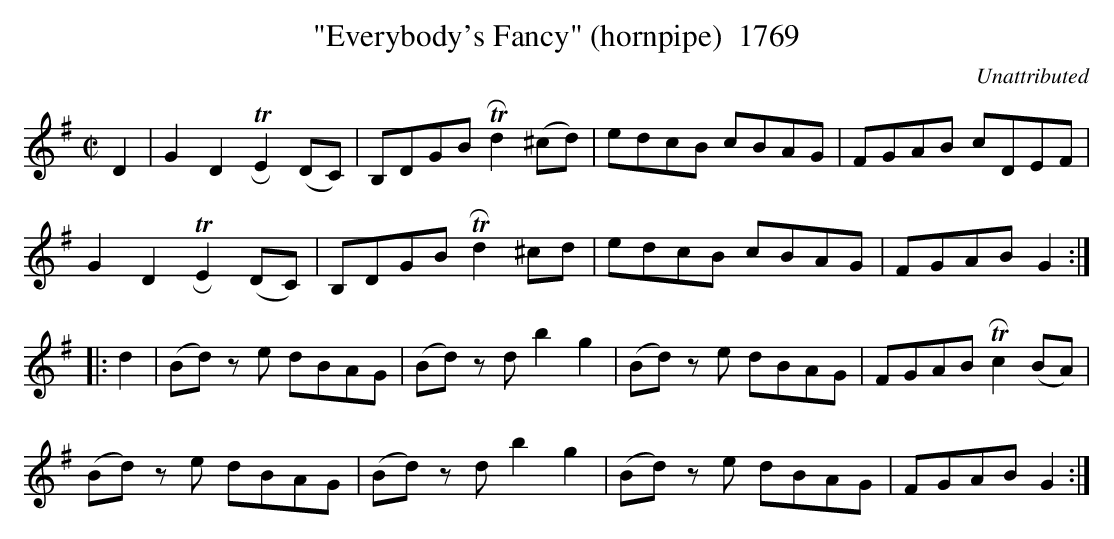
X:1
T:"Everybody's Fancy" (hornpipe)  1769
C:Unattributed
BRENNAN July 2003 (HTTP://WWW.SOSYOURMOM.COM)
M:C|
L:1/8
K:G
D2|G2D2 TRE2(DC)|B,DGB TRd2(^cd)|edcB cBAG|FGAB cDEF|
G2D2 TRE2(DC)|B,DGB TRd2^cd|edcB cBAG|FGAB G2:|
|:d2|(Bd) ze dBAG|(Bd) zd b2g2|(Bd) ze dBAG|FGAB TRc2(BA)|
(Bd) ze dBAG|(Bd) zd b2g2|(Bd) ze dBAG|FGAB G2:|
